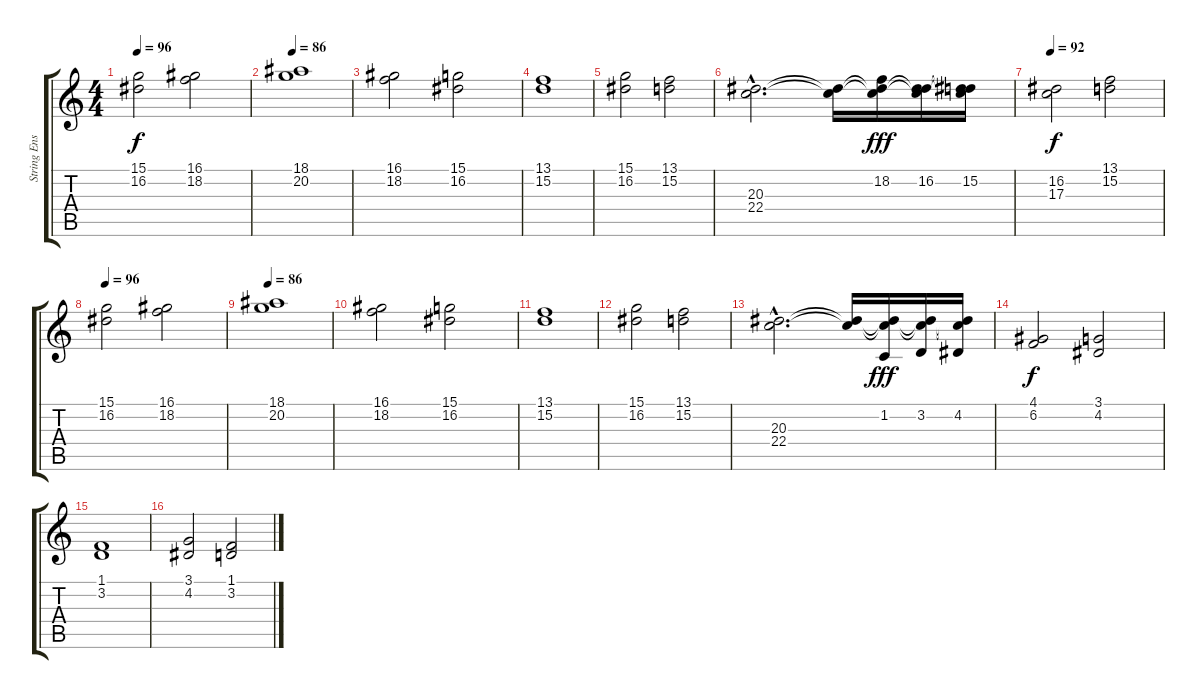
\track ("String Ensemble" "String Ens") {instrument stringensemble1}
\staff {score tabs}
\tuning (E4 B3 G3 D3 A2 E2) {hide}
\ts (4 4)
\tempo 96
\clef g2
\ks c
(15.1 16.2).2{dy f volume 16} (16.1 18.2).2 |
\tempo 86
(18.1 20.2).1{volume 10} |
(16.1 18.2).2 (15.1 16.2).2 |
(13.1 15.2).1 |
(15.1 16.2).2 (13.1 15.2).2 |
(20.3{hac} 22.4{hac}).2{d} (20.3{t} 22.4{t}).16 (18.2 20.3{t} 22.4{t}).16{dy fff} (16.2 20.3{t} 22.4{t}).16 (15.2 20.3{t} 22.4{t}).16 |
\tempo 92
(16.2 17.3).2{dy f volume 12} (13.1 15.2).2 |
\tempo 96
(15.1 16.2).2{volume 16} (16.1 18.2).2 |
\tempo 86
(18.1 20.2).1{volume 10} |
(16.1 18.2).2 (15.1 16.2).2 |
(13.1 15.2).1 |
(15.1 16.2).2 (13.1 15.2).2 |
(20.3{hac} 22.4{hac}).2{d} (20.3{t} 22.4{t}).16 (1.2 20.3{t} 22.4{t}).16{dy fff} (3.2 20.3{t} 22.4{t}).16 (4.2 20.3{t} 22.4{t}).16 |
(4.1 6.2).2{dy f} (3.1 4.2).2 |
(1.1 3.2).1 |
(3.1 4.2).2 (1.1 3.2).2
